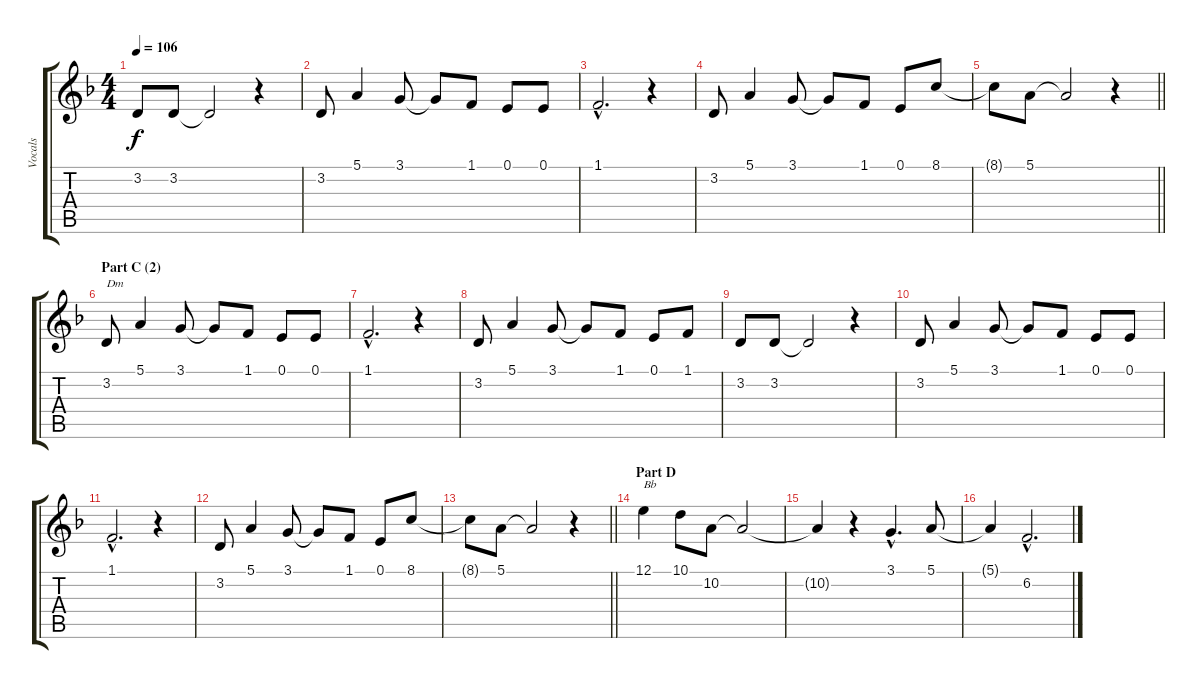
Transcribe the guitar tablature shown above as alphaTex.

\track ("Vocals" "Vocals") {instrument trumpet}
\staff {score tabs}
\tuning (E4 B3 G3 D3 A2 E2) {hide}
\ts (4 4)
\tempo 106
\clef g2
\ks f
3.2.8{dy f} 3.2.8 3.2{t}.2 r.4 |
3.2.8 5.1.4 3.1.8 3.1{t}.8 1.1.8 0.1.8 0.1.8 |
1.1{hac}.2{d} r.4 |
3.2.8 5.1.4 3.1.8 3.1{t}.8 1.1.8 0.1.8 8.1.8 |
\barLineRight lightlight
8.1{t}.8 5.1.8 5.1{t}.2 r.4 |
\section ("" "Part C (2)")
3.2.8{txt "Dm"} 5.1.4 3.1.8 3.1{t}.8 1.1.8 0.1.8 0.1.8 |
1.1{hac}.2{d} r.4 |
3.2.8 5.1.4 3.1.8 3.1{t}.8 1.1.8 0.1.8 1.1.8 |
3.2.8 3.2.8 3.2{t}.2 r.4 |
3.2.8 5.1.4 3.1.8 3.1{t}.8 1.1.8 0.1.8 0.1.8 |
1.1{hac}.2{d} r.4 |
3.2.8 5.1.4 3.1.8 3.1{t}.8 1.1.8 0.1.8 8.1.8 |
\barLineRight lightlight
8.1{t}.8 5.1.8 5.1{t}.2 r.4 |
\section ("" "Part D")
12.1.4{txt "Bb"} 10.1.8 10.2.8 10.2{t}.2 |
10.2{t}.4 r.4 3.1{hac}.4{d} 5.1.8 |
5.1{t}.4 6.2{hac}.2{d}
